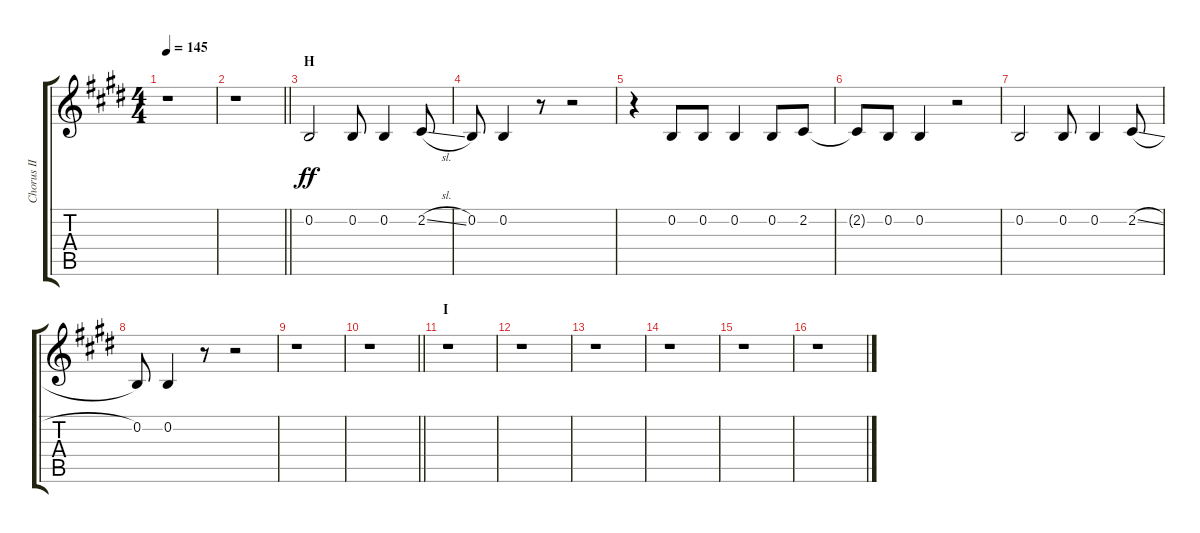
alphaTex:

\track ("Chorus II" "Chorus II") {instrument voiceoohs}
\staff {score tabs}
\tuning (E4 B3 G3 D3 A2 E2) {hide}
\ts (4 4)
\tempo 145
\clef g2
\ks e
r.1{dy ff} |
\barLineRight lightlight
r.1 |
\section ("" "H")
0.2.2 0.2.8 0.2.4 2.2{sl}.8 |
0.2.8 0.2.4 r.8 r.2 |
r.4 0.2.8 0.2.8 0.2.4 0.2.8 2.2.8 |
2.2{t}.8 0.2.8 0.2.4 r.2 |
0.2.2 0.2.8 0.2.4 2.2{sl}.8 |
0.2.8 0.2.4 r.8 r.2 |
r.1 |
\barLineRight lightlight
r.1 |
\section ("" "I")
r.1 |
r.1 |
r.1 |
r.1 |
r.1 |
r.1
